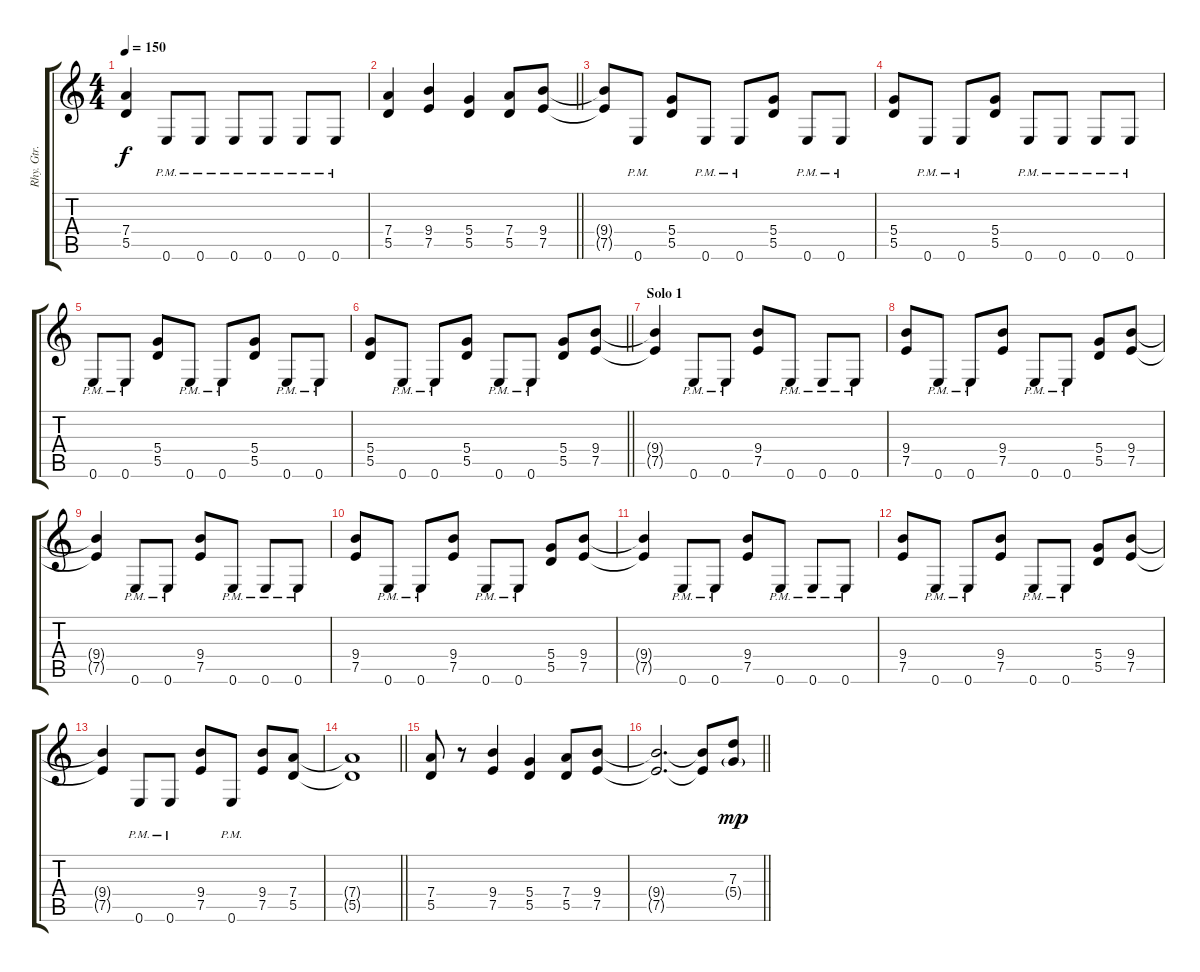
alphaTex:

\track ("Rhy. Gtr. 1" "Rhy. Gtr. ") {instrument distortionguitar}
\staff {score tabs}
\tuning (E4 B3 G3 D3 A2 E2) {hide}
\ts (4 4)
\tempo 150
\clef g2
\ks c
(7.4{t} 5.5{t}).4{dy f} 0.6{pm}.8 0.6{pm}.8 0.6{pm}.8 0.6{pm}.8 0.6{pm}.8 0.6{pm}.8 |
\barLineRight lightlight
(7.4 5.5).4 (9.4 7.5).4 (5.4 5.5).4 (7.4 5.5).8 (9.4 7.5).8 |
\section ("" "")
(9.4{t} 7.5{t}).8 0.6{pm}.8 (5.4 5.5).8 0.6{pm}.8 0.6{pm}.8 (5.4 5.5).8 0.6{pm}.8 0.6{pm}.8 |
(5.4 5.5).8 0.6{pm}.8 0.6{pm}.8 (5.4 5.5).8 0.6{pm}.8 0.6{pm}.8 0.6{pm}.8 0.6{pm}.8 |
0.6{pm}.8 0.6{pm}.8 (5.4 5.5).8 0.6{pm}.8 0.6{pm}.8 (5.4 5.5).8 0.6{pm}.8 0.6{pm}.8 |
\barLineRight lightlight
(5.4 5.5).8 0.6{pm}.8 0.6{pm}.8 (5.4 5.5).8 0.6{pm}.8 0.6{pm}.8 (5.4 5.5).8 (9.4 7.5).8 |
\section ("" "Solo 1")
(9.4{t} 7.5{t}).4 0.6{pm}.8 0.6{pm}.8 (9.4 7.5).8 0.6{pm}.8 0.6{pm}.8 0.6{pm}.8 |
(9.4 7.5).8 0.6{pm}.8 0.6{pm}.8 (9.4 7.5).8 0.6{pm}.8 0.6{pm}.8 (5.4 5.5).8 (9.4 7.5).8 |
(9.4{t} 7.5{t}).4 0.6{pm}.8 0.6{pm}.8 (9.4 7.5).8 0.6{pm}.8 0.6{pm}.8 0.6{pm}.8 |
(9.4 7.5).8 0.6{pm}.8 0.6{pm}.8 (9.4 7.5).8 0.6{pm}.8 0.6{pm}.8 (5.4 5.5).8 (9.4 7.5).8 |
(9.4{t} 7.5{t}).4 0.6{pm}.8 0.6{pm}.8 (9.4 7.5).8 0.6{pm}.8 0.6{pm}.8 0.6{pm}.8 |
(9.4 7.5).8 0.6{pm}.8 0.6{pm}.8 (9.4 7.5).8 0.6{pm}.8 0.6{pm}.8 (5.4 5.5).8 (9.4 7.5).8 |
(9.4{t} 7.5{t}).4 0.6{pm}.8 0.6{pm}.8 (9.4 7.5).8 0.6{pm}.8 (9.4 7.5).8 (7.4 5.5).8 |
\barLineRight lightlight
(7.4{t} 5.5{t}).1 |
\section ("" "")
(7.4 5.5).8 r.8 (9.4 7.5).4 (5.4 5.5).4 (7.4 5.5).8 (9.4 7.5).8 |
\barLineRight lightlight
(9.4{t} 7.5{t}).2{d} (9.4{t} 7.5{t}).8 (7.3 5.4{g}).8{dy mp}
